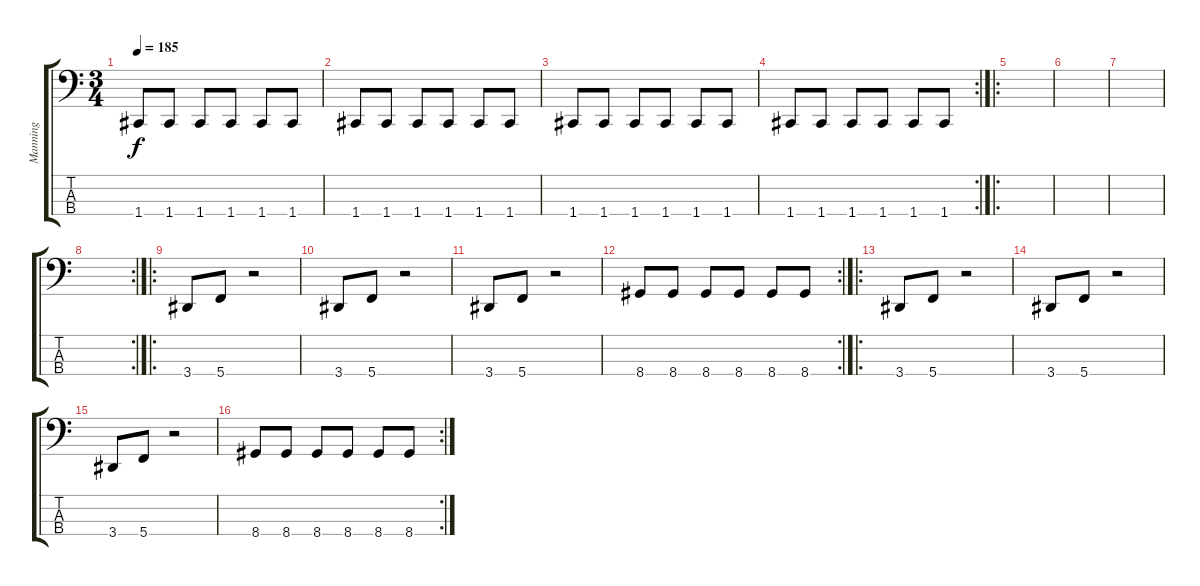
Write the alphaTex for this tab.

\track ("Manning" "Manning") {instrument electricbasspick}
\staff {score tabs}
\tuning (F2 C2 G1 C1) {hide}
\ts (3 4)
\tempo 185
\clef f4
\ks c
1.4.8{dy f} 1.4.8 1.4.8 1.4.8 1.4.8 1.4.8 |
1.4.8 1.4.8 1.4.8 1.4.8 1.4.8 1.4.8 |
1.4.8 1.4.8 1.4.8 1.4.8 1.4.8 1.4.8 |
\rc 2
1.4.8 1.4.8 1.4.8 1.4.8 1.4.8 1.4.8 |
\ro
|
|
|
\rc 2
|
\ro
3.4.8 5.4.8 r.2 |
3.4.8 5.4.8 r.2 |
3.4.8 5.4.8 r.2 |
\rc 2
8.4.8 8.4.8 8.4.8 8.4.8 8.4.8 8.4.8 |
\ro
3.4.8 5.4.8 r.2 |
3.4.8 5.4.8 r.2 |
3.4.8 5.4.8 r.2 |
\rc 2
8.4.8 8.4.8 8.4.8 8.4.8 8.4.8 8.4.8
